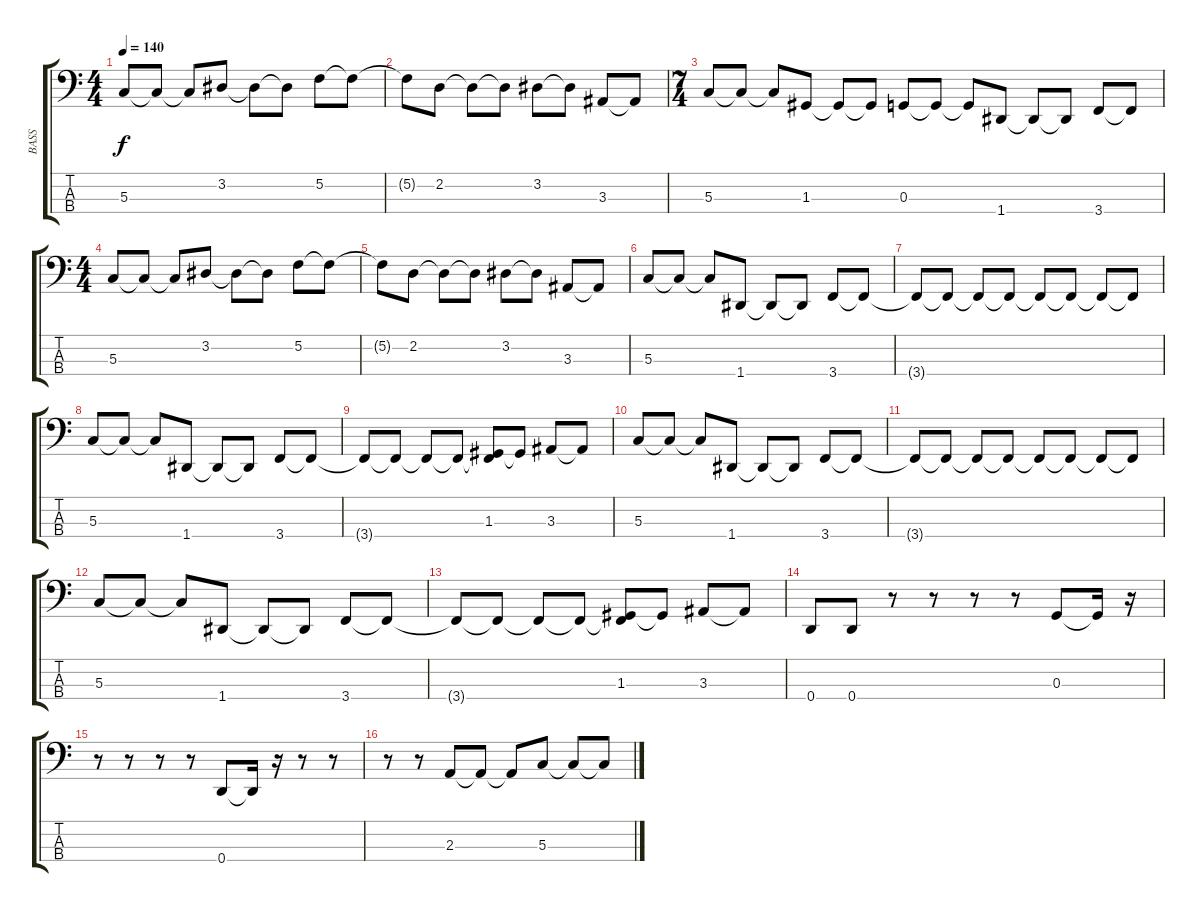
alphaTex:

\track ("BASS" "BASS") {instrument electricbassfinger}
\staff {score tabs}
\tuning (F2 C2 G1 D1) {hide}
\ts (4 4)
\tempo 140
\clef f4
\ks c
5.3.8{dy f} 5.3{t}.8 5.3{t}.8 3.2.8 3.2{t}.8 3.2{t}.8 5.2.8 5.2{t}.8 |
5.2{t}.8 2.2.8 2.2{t}.8 2.2{t}.8 3.2.8 3.2{t}.8 3.3.8 3.3{t}.8 |
\ts (7 4)
5.3.8 5.3{t}.8 5.3{t}.8 1.3.8 1.3{t}.8 1.3{t}.8 0.3.8 0.3{t}.8 0.3{t}.8 1.4.8 1.4{t}.8 1.4{t}.8 3.4.8 3.4{t}.8 |
\ts (4 4)
5.3.8 5.3{t}.8 5.3{t}.8 3.2.8 3.2{t}.8 3.2{t}.8 5.2.8 5.2{t}.8 |
5.2{t}.8 2.2.8 2.2{t}.8 2.2{t}.8 3.2.8 3.2{t}.8 3.3.8 3.3{t}.8 |
5.3.8 5.3{t}.8 5.3{t}.8 1.4.8 1.4{t}.8 1.4{t}.8 3.4.8 3.4{t}.8 |
3.4{t}.8 3.4{t}.8 3.4{t}.8 3.4{t}.8 3.4{t}.8 3.4{t}.8 3.4{t}.8 3.4{t}.8 |
5.3.8 5.3{t}.8 5.3{t}.8 1.4.8 1.4{t}.8 1.4{t}.8 3.4.8 3.4{t}.8 |
3.4{t}.8 3.4{t}.8 3.4{t}.8 3.4{t}.8 (1.3 3.4{t}).8 1.3{t}.8 3.3.8 3.3{t}.8 |
5.3.8 5.3{t}.8 5.3{t}.8 1.4.8 1.4{t}.8 1.4{t}.8 3.4.8 3.4{t}.8 |
3.4{t}.8 3.4{t}.8 3.4{t}.8 3.4{t}.8 3.4{t}.8 3.4{t}.8 3.4{t}.8 3.4{t}.8 |
5.3.8 5.3{t}.8 5.3{t}.8 1.4.8 1.4{t}.8 1.4{t}.8 3.4.8 3.4{t}.8 |
3.4{t}.8 3.4{t}.8 3.4{t}.8 3.4{t}.8 (1.3 3.4{t}).8 1.3{t}.8 3.3.8 3.3{t}.8 |
0.4.8 0.4.8 r.8 r.8 r.8 r.8 0.3.8 0.3{t}.16 r.16 |
r.8 r.8 r.8 r.8 0.4.8 0.4{t}.16 r.16 r.8 r.8 |
r.8 r.8 2.3.8 2.3{t}.8 2.3{t}.8 5.3.8 5.3{t}.8 5.3{t}.8
